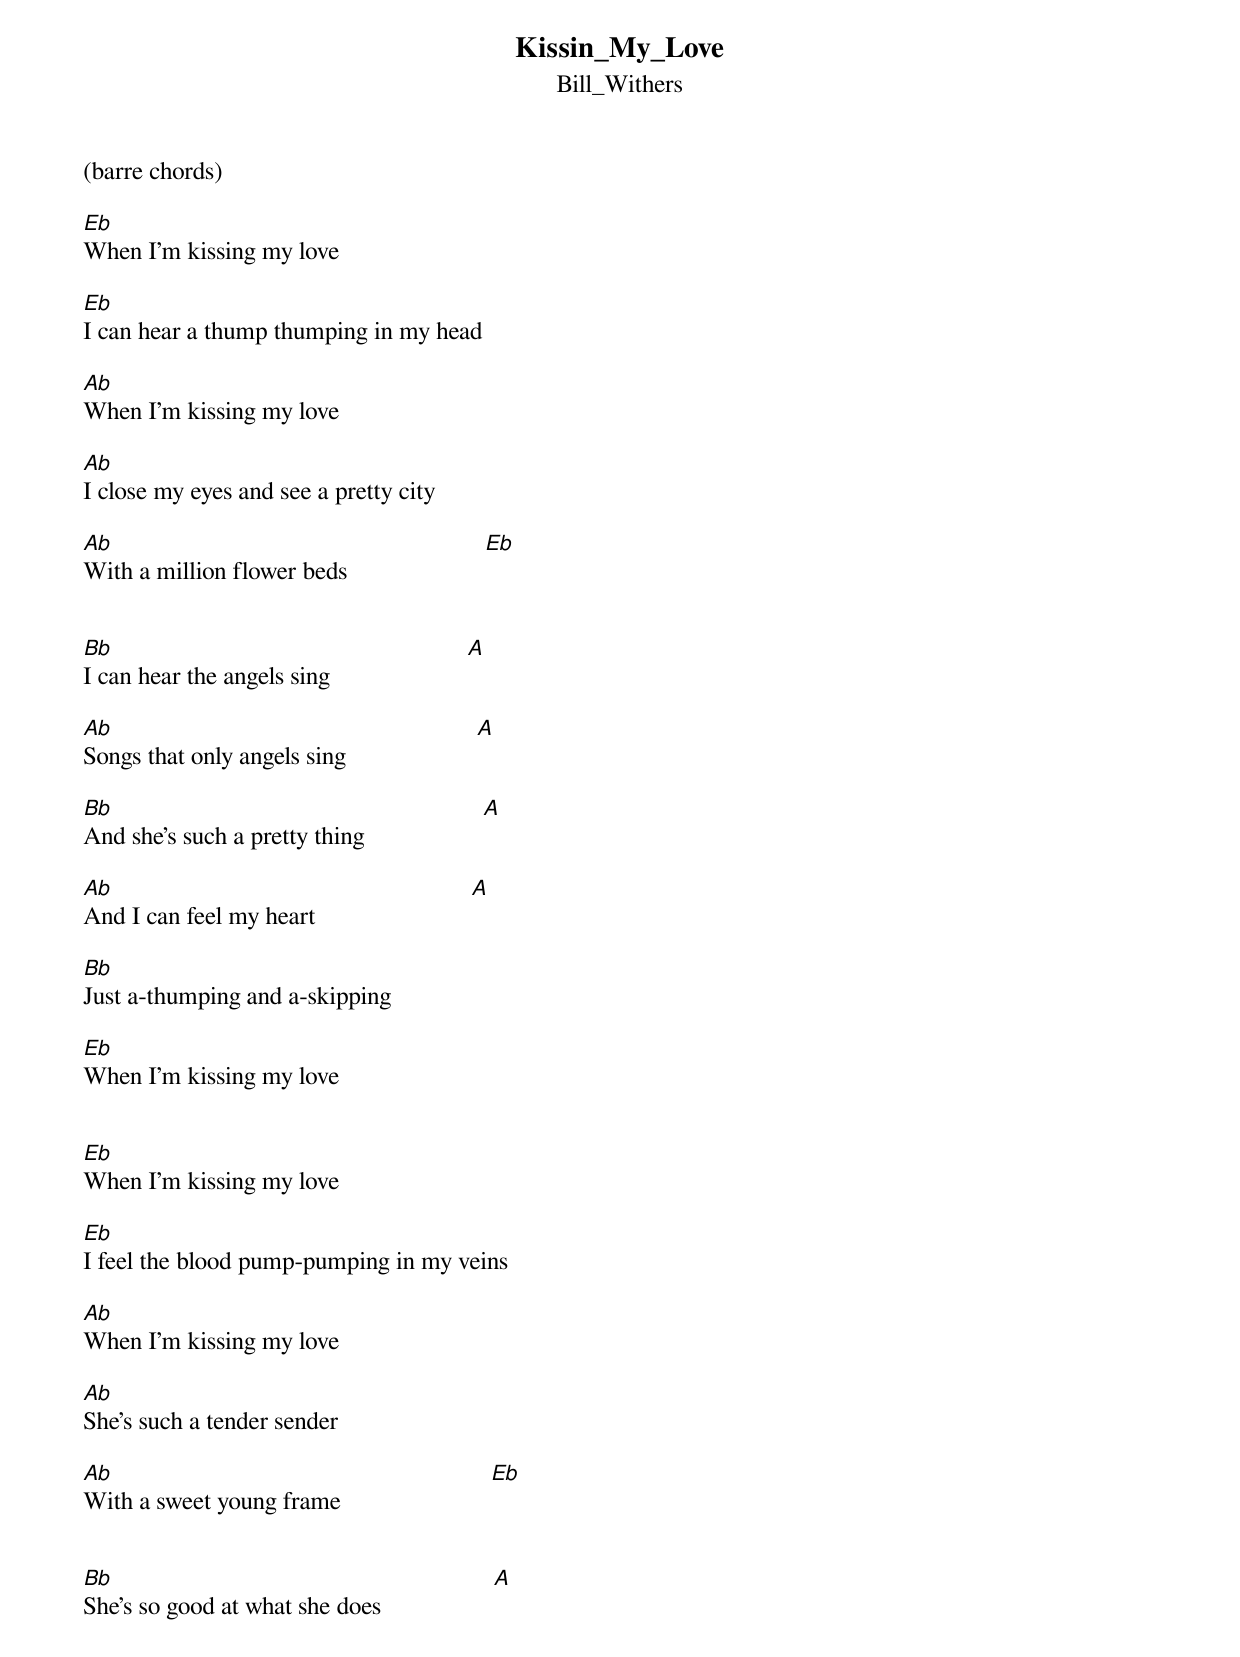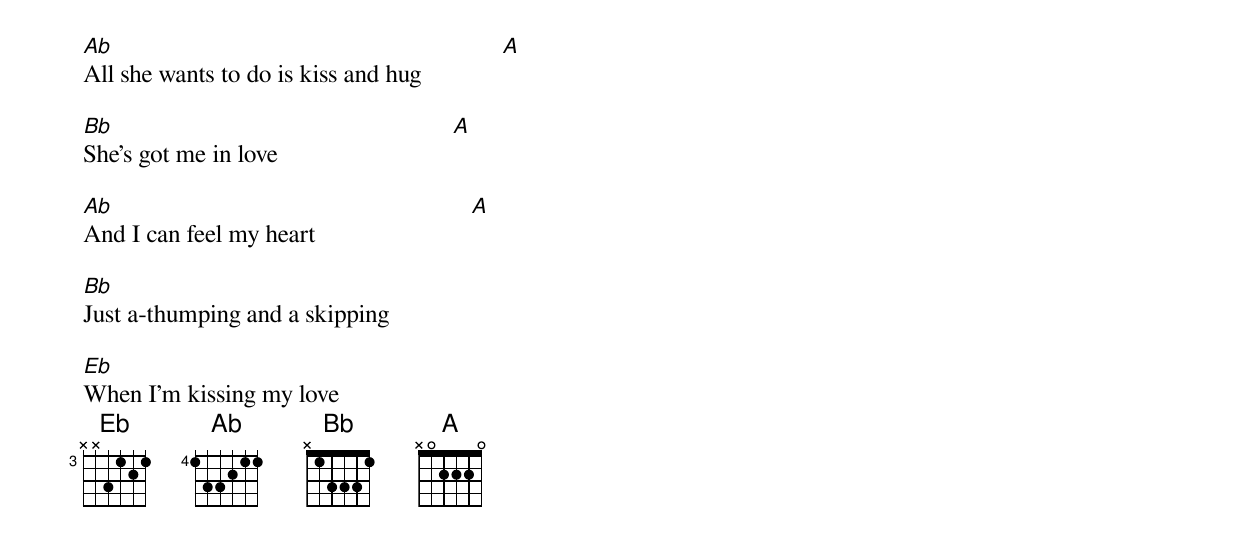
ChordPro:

{t: Kissin_My_Love}
{st: Bill_Withers}
(barre chords)

[Eb]When I'm kissing my love

[Eb]I can hear a thump thumping in my head

[Ab]When I'm kissing my love

[Ab]I close my eyes and see a pretty city

[Ab]With a million flower beds                      [Eb]


[Bb]I can hear the angels sing                      [A]

[Ab]Songs that only angels sing                     [A]

[Bb]And she's such a pretty thing                   [A]

[Ab]And I can feel my heart                         [A]

[Bb]Just a-thumping and a-skipping

[Eb]When I'm kissing my love


[Eb]When I'm kissing my love

[Eb]I feel the blood pump-pumping in my veins

[Ab]When I'm kissing my love

[Ab]She's such a tender sender

[Ab]With a sweet young frame                        [Eb]


[Bb]She's so good at what she does                  [A]

[Ab]All she wants to do is kiss and hug             [A]

[Bb]She's got me in love                            [A]

[Ab]And I can feel my heart                         [A]

[Bb]Just a-thumping and a skipping

[Eb]When I'm kissing my love
